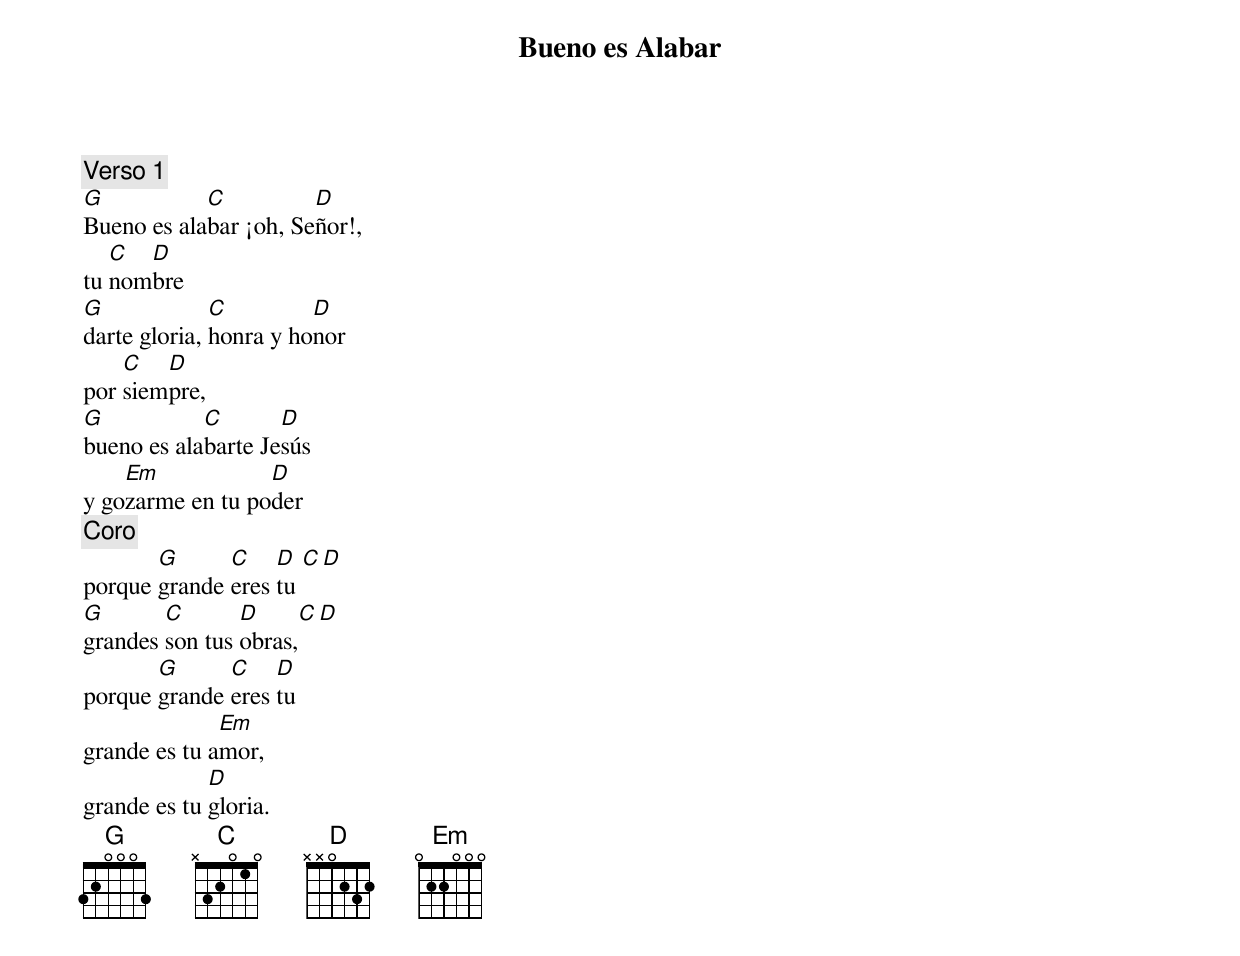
{title: Bueno es Alabar}
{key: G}
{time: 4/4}
{comment: Verso 1}
[G]Bueno es ala[C]bar ¡oh, Se[D]ñor!,
tu [C]nom[D]bre
[G]darte gloria, [C]honra y ho[D]nor
por [C]siem[D]pre,
[G]bueno es ala[C]barte Je[D]sús
y go[Em]zarme en tu po[D]der
{comment: Coro}
porque [G]grande [C]eres [D]tu [C][D]
[G]grandes [C]son tus [D]obras,[C][D]
porque [G]grande [C]eres [D]tu
grande es tu a[Em]mor,
grande es tu [D]gloria.
